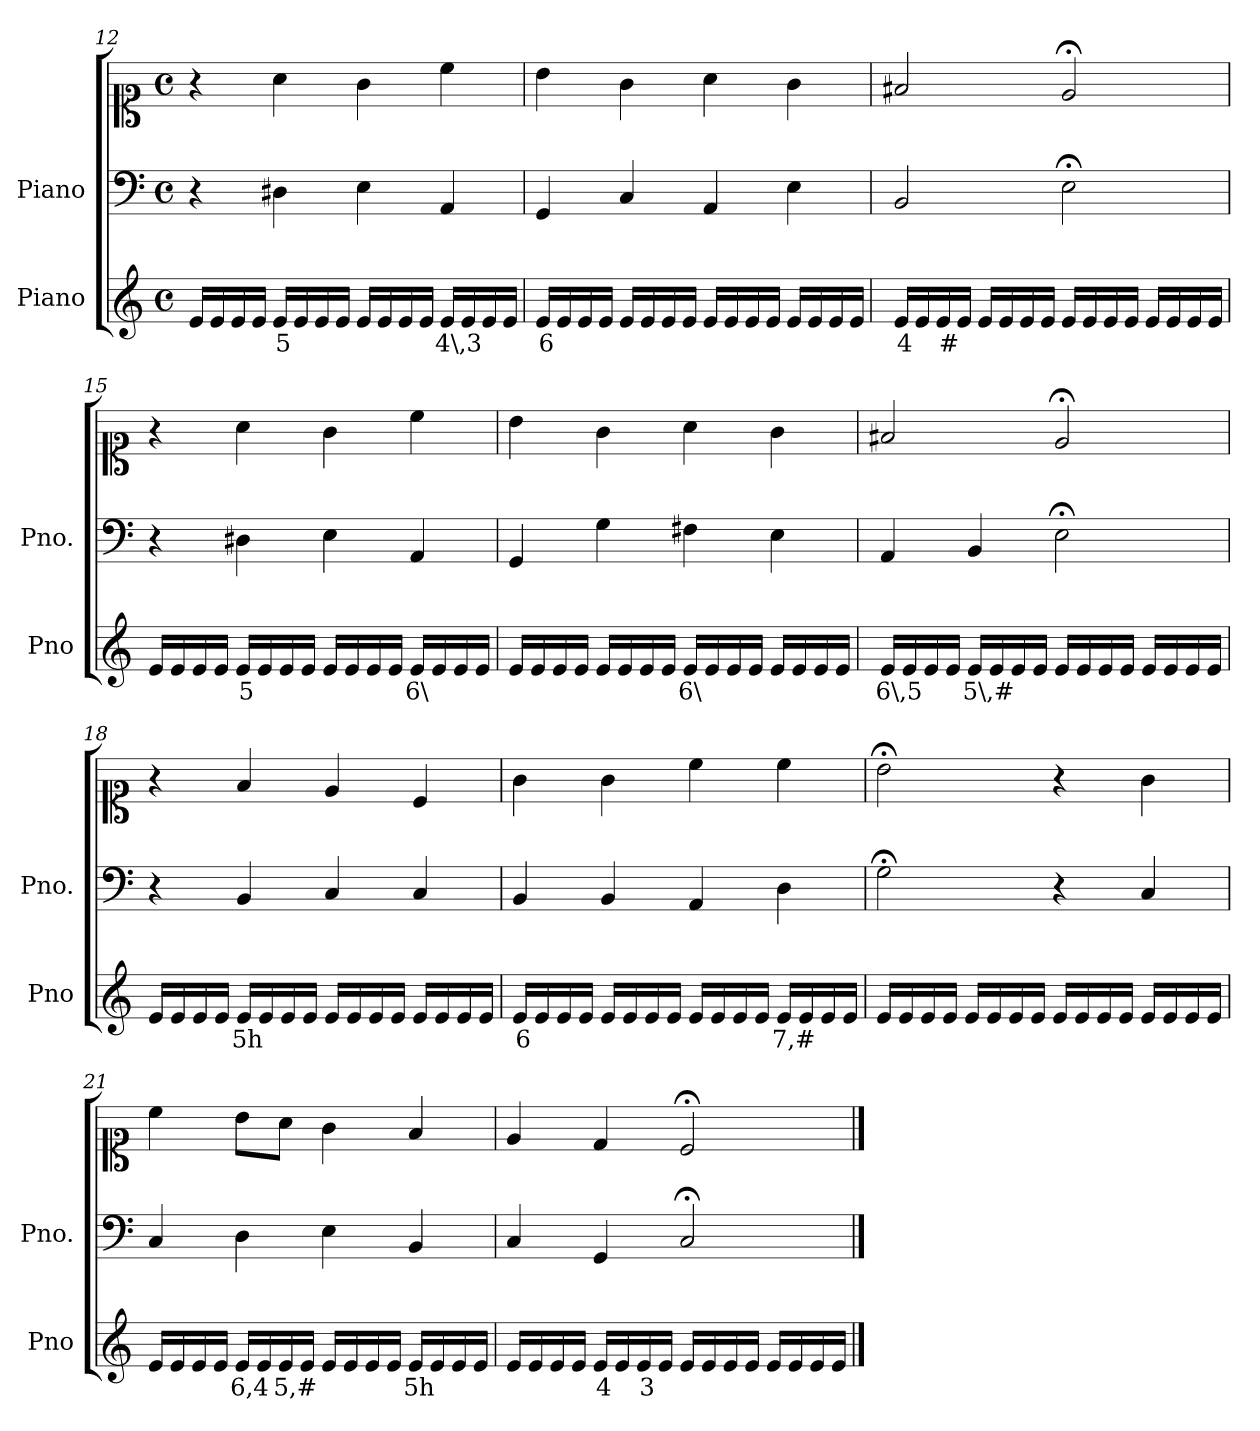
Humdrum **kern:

**kern	**text	**kern	**kern
*part2	*part2	*part1	*part1
*staff3	*staff3	*staff2	*staff1
*I"Piano	*	*I"Piano	*
*I'Pno	*	*I'Pno.	*
*clefG2	*	*clefF4	*clefC1
*k[]	*	*k[]	*k[]
*M4/4	*	*M4/4	*M4/4
*met(c)	*	*met(c)	*met(c)
=12	=12	=12	=12
16e/LL	.	4r	4r
16e/	.	.	.
16e/	.	.	.
16e/JJ	.	.	.
!	!LO:LY:b	!	!
16e/LL	5	4D#X\	4a\
16e/	.	.	.
16e/	.	.	.
16e/JJ	.	.	.
16e/LL	.	4E\	4g\
16e/	.	.	.
16e/	.	.	.
16e/JJ	.	.	.
!	!LO:LY:b	!	!
16e/LL	4\,3	4AA/	4cc\
16e/	.	.	.
16e/	.	.	.
16e/JJ	.	.	.
=13	=13	=13	=13
!	!LO:LY:b	!	!
16e/LL	6	4GG/	4b\
16e/	.	.	.
16e/	.	.	.
16e/JJ	.	.	.
16e/LL	.	4C/	4g\
16e/	.	.	.
16e/	.	.	.
16e/JJ	.	.	.
16e/LL	.	4AA/	4a\
16e/	.	.	.
16e/	.	.	.
16e/JJ	.	.	.
16e/LL	.	4E\	4g\
16e/	.	.	.
16e/	.	.	.
16e/JJ	.	.	.
=14	=14	=14	=14
!	!LO:LY:b	!	!
16e/LL	4	2BB/	2f#X/
16e/	.	.	.
!	!LO:LY:b	!	!
16e/	#	.	.
16e/JJ	.	.	.
16e/LL	.	.	.
16e/	.	.	.
16e/	.	.	.
16e/JJ	.	.	.
16e/LL	.	2E;<\	2e;</
16e/	.	.	.
16e/	.	.	.
16e/JJ	.	.	.
16e/LL	.	.	.
16e/	.	.	.
16e/	.	.	.
16e/JJ	.	.	.
=15	=15	=15	=15
16e/LL	.	4r	4r
16e/	.	.	.
16e/	.	.	.
16e/JJ	.	.	.
!	!LO:LY:b	!	!
16e/LL	5	4D#X\	4a\
16e/	.	.	.
16e/	.	.	.
16e/JJ	.	.	.
16e/LL	.	4E\	4g\
16e/	.	.	.
16e/	.	.	.
16e/JJ	.	.	.
!	!LO:LY:b	!	!
16e/LL	6\	4AA/	4cc\
16e/	.	.	.
16e/	.	.	.
16e/JJ	.	.	.
=16	=16	=16	=16
16e/LL	.	4GG/	4b\
16e/	.	.	.
16e/	.	.	.
16e/JJ	.	.	.
16e/LL	.	4G\	4g\
16e/	.	.	.
16e/	.	.	.
16e/JJ	.	.	.
!	!LO:LY:b	!	!
16e/LL	6\	4F#X\	4a\
16e/	.	.	.
16e/	.	.	.
16e/JJ	.	.	.
16e/LL	.	4E\	4g\
16e/	.	.	.
16e/	.	.	.
16e/JJ	.	.	.
=17	=17	=17	=17
!	!LO:LY:b	!	!
16e/LL	6\,5	4AA/	2f#X/
16e/	.	.	.
16e/	.	.	.
16e/JJ	.	.	.
!	!LO:LY:b	!	!
16e/LL	5\,#	4BB/	.
16e/	.	.	.
16e/	.	.	.
16e/JJ	.	.	.
16e/LL	.	2E;<\	2e;</
16e/	.	.	.
16e/	.	.	.
16e/JJ	.	.	.
16e/LL	.	.	.
16e/	.	.	.
16e/	.	.	.
16e/JJ	.	.	.
=18	=18	=18	=18
16e/LL	.	4r	4r
16e/	.	.	.
16e/	.	.	.
16e/JJ	.	.	.
!	!LO:LY:b	!	!
16e/LL	5h	4BB/	4f/
16e/	.	.	.
16e/	.	.	.
16e/JJ	.	.	.
16e/LL	.	4C/	4e/
16e/	.	.	.
16e/	.	.	.
16e/JJ	.	.	.
16e/LL	.	4C/	4c/
16e/	.	.	.
16e/	.	.	.
16e/JJ	.	.	.
=19	=19	=19	=19
!	!LO:LY:b	!	!
16e/LL	6	4BB/	4g\
16e/	.	.	.
16e/	.	.	.
16e/JJ	.	.	.
16e/LL	.	4BB/	4g\
16e/	.	.	.
16e/	.	.	.
16e/JJ	.	.	.
16e/LL	.	4AA/	4cc\
16e/	.	.	.
16e/	.	.	.
16e/JJ	.	.	.
!	!LO:LY:b	!	!
16e/LL	7,#	4D\	4cc\
16e/	.	.	.
16e/	.	.	.
16e/JJ	.	.	.
=20	=20	=20	=20
16e/LL	.	2G;<\	2b;<\
16e/	.	.	.
16e/	.	.	.
16e/JJ	.	.	.
16e/LL	.	.	.
16e/	.	.	.
16e/	.	.	.
16e/JJ	.	.	.
16e/LL	.	4r	4r
16e/	.	.	.
16e/	.	.	.
16e/JJ	.	.	.
16e/LL	.	4C/	4g\
16e/	.	.	.
16e/	.	.	.
16e/JJ	.	.	.
=21	=21	=21	=21
16e/LL	.	4C/	4cc\
16e/	.	.	.
16e/	.	.	.
16e/JJ	.	.	.
!	!LO:LY:b	!	!
16e/LL	6,4	4D\	8b\L
16e/	.	.	.
!	!LO:LY:b	!	!
16e/	5,#	.	8a\J
16e/JJ	.	.	.
16e/LL	.	4E\	4g\
16e/	.	.	.
16e/	.	.	.
16e/JJ	.	.	.
!	!LO:LY:b	!	!
16e/LL	5h	4BB/	4f/
16e/	.	.	.
16e/	.	.	.
16e/JJ	.	.	.
=22	=22	=22	=22
16e/LL	.	4C/	4e/
16e/	.	.	.
16e/	.	.	.
16e/JJ	.	.	.
!	!LO:LY:b	!	!
16e/LL	4	4GG/	4d/
16e/	.	.	.
!	!LO:LY:b	!	!
16e/	3	.	.
16e/JJ	.	.	.
16e/LL	.	2C;</	2c;</
16e/	.	.	.
16e/	.	.	.
16e/JJ	.	.	.
16e/LL	.	.	.
16e/	.	.	.
16e/	.	.	.
16e/JJ	.	.	.
==	==	==	==
*-	*-	*-	*-
